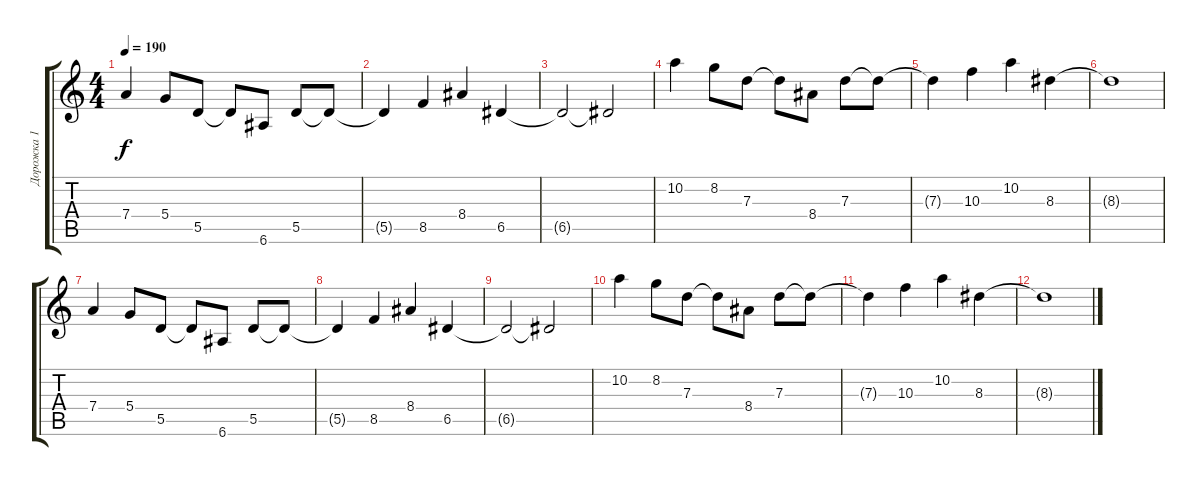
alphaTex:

\track ("Дорожка 1" "Дорожка 1") {instrument overdrivenguitar}
\staff {score tabs}
\tuning (E4 B3 G3 D3 A2 E2) {hide}
\ts (4 4)
\tempo 190
\clef g2
\ks c
7.4.4{dy f instrument overdrivenguitar} 5.4.8 5.5.8 5.5{t}.8 6.6.8 5.5.8 5.5{t}.8 |
5.5{t}.4 8.5.4 8.4.4 6.5.4 |
6.5{t}.2 6.5{t}.2 |
10.2.4 8.2.8 7.3.8 7.3{t}.8 8.4.8 7.3.8 7.3{t}.8 |
7.3{t}.4 10.3.4 10.2.4 8.3.4 |
8.3{t}.1 |
7.4.4 5.4.8 5.5.8 5.5{t}.8 6.6.8 5.5.8 5.5{t}.8 |
5.5{t}.4 8.5.4 8.4.4 6.5.4 |
6.5{t}.2 6.5{t}.2 |
10.2.4 8.2.8 7.3.8 7.3{t}.8 8.4.8 7.3.8 7.3{t}.8 |
7.3{t}.4 10.3.4 10.2.4 8.3.4 |
8.3{t}.1
